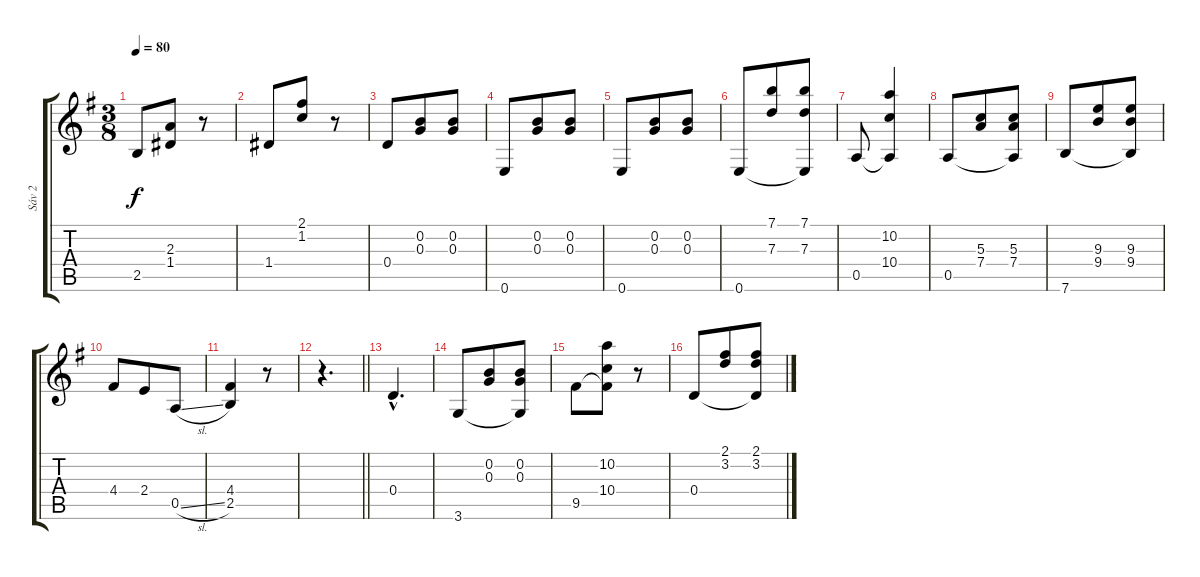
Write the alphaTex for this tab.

\track ("Sáv 2" "Sáv 2") {instrument acousticguitarnylon}
\staff {score tabs}
\tuning (E4 B3 G3 D3 A2 E2) {hide}
\ts (3 8)
\tempo 80
\clef g2
\ks g
2.5.8{dy f} (2.3 1.4).8 r.8 |
1.4.8 (2.1 1.2).8 r.8 |
0.4.8 (0.2 0.3).8 (0.2 0.3).8 |
0.6.8 (0.2 0.3).8 (0.2 0.3).8 |
0.6.8 (0.2 0.3).8 (0.2 0.3).8 |
0.6.8 (7.1 7.3).8 (7.1 7.3 0.6{t}).8 |
0.5.8 (10.2 10.4 0.5{t}).4 |
0.5.8 (5.3 7.4).8 (5.3 7.4 0.5{t}).8 |
7.6.8 (9.3 9.4).8 (9.3 9.4 7.6{t}).8 |
4.4.8 2.4.8 0.5{sl}.8 |
(4.4 2.5).4 r.8 |
\barLineRight lightlight
r.4{d} |
0.4{hac}.4{d} |
3.6.8 (0.2 0.3).8 (0.2 0.3 3.6{t}).8 |
9.5.8 (10.2 10.4 9.5{t}).8 r.8 |
0.4.8 (2.1 3.2).8 (2.1 3.2 0.4{t}).8
